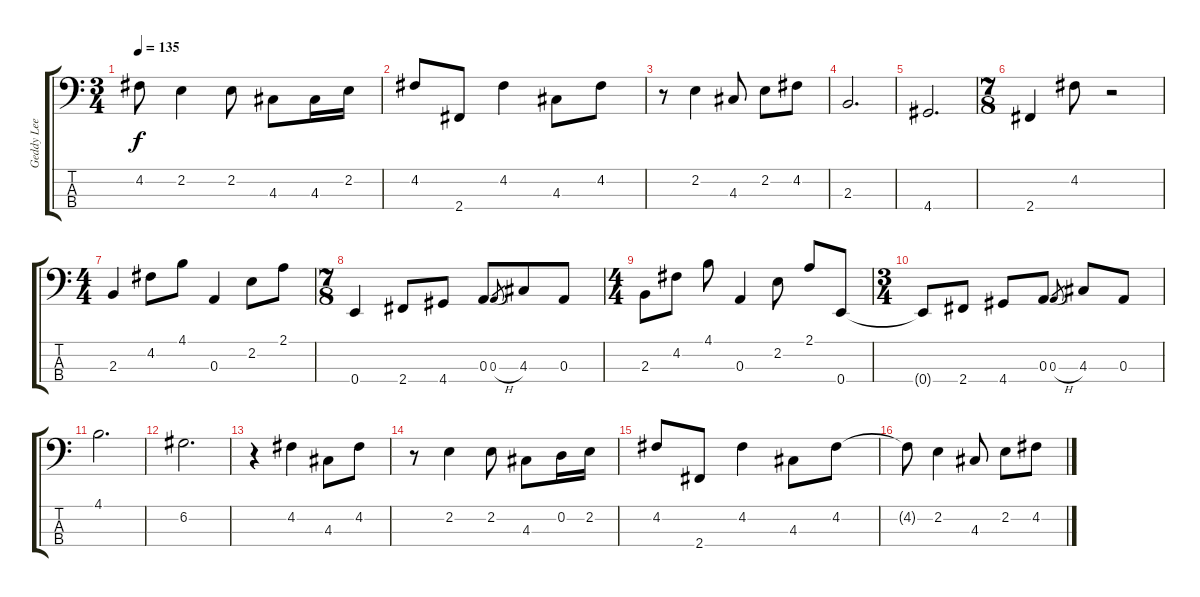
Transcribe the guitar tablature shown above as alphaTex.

\track ("Geddy Lee" "Geddy Lee") {instrument electricbassfinger}
\staff {score tabs}
\tuning (G2 D2 A1 E1) {hide}
\ts (3 4)
\tempo 135
\clef f4
\ks c
4.2{t}.8{dy f} 2.2.4 2.2.8 4.3.8 4.3.16 2.2.16 |
4.2.8 2.4.8 4.2.4 4.3.8 4.2.8 |
r.8 2.2.4 4.3.8 2.2.8 4.2.8 |
2.3.2{d} |
4.4.2{d} |
\ts (7 8)
2.4.4 4.2.8 r.2 |
\ts (4 4)
2.3.4 4.2.8 4.1.8 0.3.4 2.2.8 2.1.8 |
\ts (7 8)
0.4.4 2.4.8 4.4.8 0.3.8 0.3{h}.8{gr} 4.3.8 0.3.8 |
\ts (4 4)
2.3.8 4.2.8 4.1.8 0.3.4 2.2.8 2.1.8 0.4.8 |
\ts (3 4)
0.4{t}.8 2.4.8 4.4.8 0.3.8 0.3{h}.8{gr} 4.3.8 0.3.8 |
4.1.2{d} |
6.2.2{d} |
r.4 4.2.4 4.3.8 4.2.8 |
r.8 2.2.4 2.2.8 4.3.8 0.2.16 2.2.16 |
4.2.8 2.4.8 4.2.4 4.3.8 4.2.8 |
4.2{t}.8 2.2.4 4.3.8 2.2.8 4.2.8
